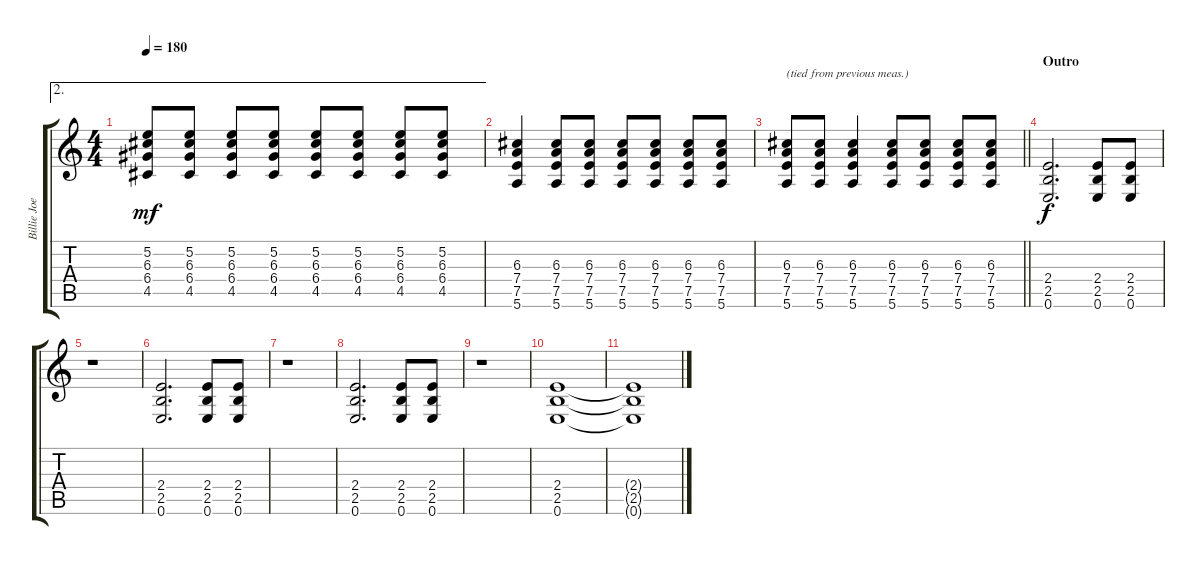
\track ("Billie Joe Armstrong (Guitar 2)" "Billie Joe") {mute instrument overdrivenguitar}
\staff {score tabs}
\tuning (E4 B3 G3 D3 A2 E2) {hide}
\ae 2
\ts (4 4)
\tempo 180
\clef g2
\ks c
(5.2 6.3 6.4 4.5).8{dy mf} (5.2 6.3 6.4 4.5).8 (5.2 6.3 6.4 4.5).8 (5.2 6.3 6.4 4.5).8 (5.2 6.3 6.4 4.5).8 (5.2 6.3 6.4 4.5).8 (5.2 6.3 6.4 4.5).8 (5.2 6.3 6.4 4.5).8 |
(6.3 7.4 7.5 5.6).4 (6.3 7.4 7.5 5.6).8 (6.3 7.4 7.5 5.6).8 (6.3 7.4 7.5 5.6).8 (6.3 7.4 7.5 5.6).8 (6.3 7.4 7.5 5.6).8 (6.3 7.4 7.5 5.6).8 |
\barLineRight lightlight
(6.3 7.4 7.5 5.6).8{txt "(tied from previous meas.)"} (6.3 7.4 7.5 5.6).8 (6.3 7.4 7.5 5.6).4 (6.3 7.4 7.5 5.6).8 (6.3 7.4 7.5 5.6).8 (6.3 7.4 7.5 5.6).8 (6.3 7.4 7.5 5.6).8 |
\section ("" "Outro")
(2.4 2.5 0.6).2{d dy f} (2.4 2.5 0.6).8 (2.4 2.5 0.6).8 |
r.1 |
(2.4 2.5 0.6).2{d} (2.4 2.5 0.6).8 (2.4 2.5 0.6).8 |
r.1 |
(2.4 2.5 0.6).2{d} (2.4 2.5 0.6).8 (2.4 2.5 0.6).8 |
r.1 |
(2.4 2.5 0.6).1 |
(2.4{t} 2.5{t} 0.6{t}).1
